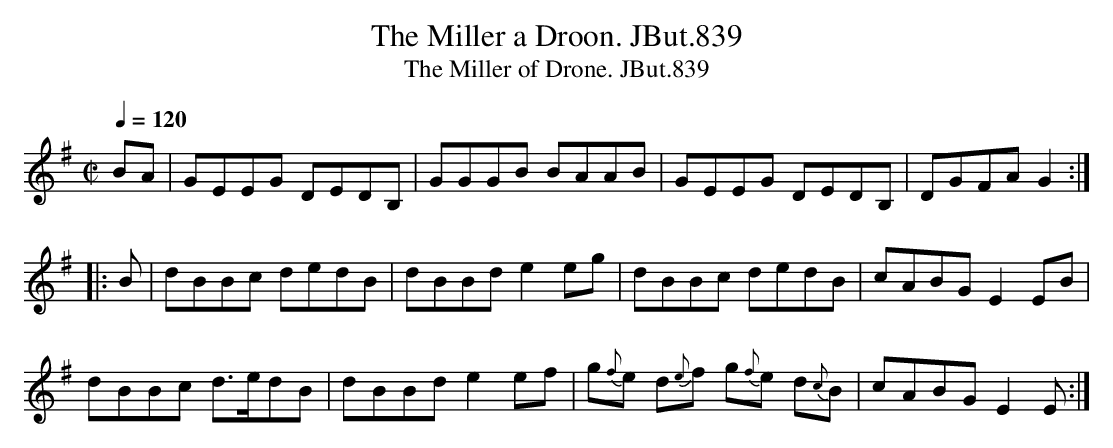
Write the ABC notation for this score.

X:1
T:Miller a Droon. JBut.839, The
T:Miller of Drone. JBut.839, The
M:C|
L:1/8
Q:1/4=120
K:G
BA|GEEG DEDB,|GGGB BAAB|GEEG DEDB,|DGFA G2:|
|:B|dBBc dedB|dBBd e2 eg|dBBc dedB|cABG E2 EB|
dBBc d>edB|dBBd e2 ef|g{f}e d{e}f g{f}e d{c}B|cABG E2 E:|
